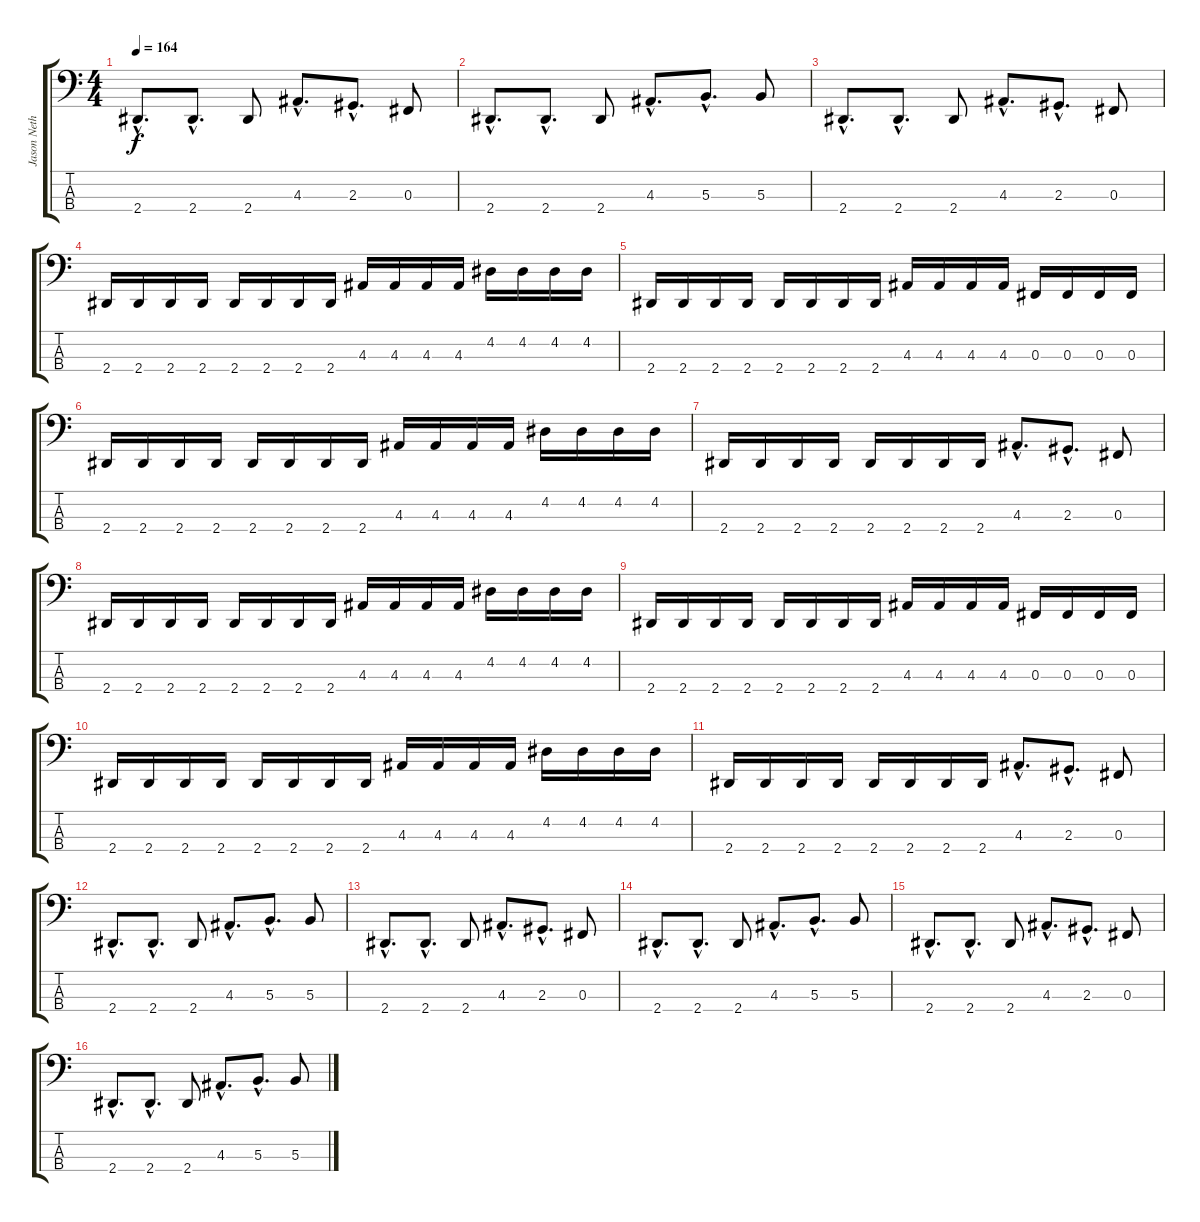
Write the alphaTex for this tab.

\track ("Jason Netherton" "Jason Neth") {instrument electricbassfinger}
\staff {score tabs}
\tuning (E2 B1 Gb1 Db1) {hide}
\ts (4 4)
\tempo 164
\clef f4
\ks c
2.4{hac}.8{d dy f} 2.4{hac}.8{d} 2.4.8 4.3{hac}.8{d} 2.3{hac}.8{d} 0.3.8 |
2.4{hac}.8{d} 2.4{hac}.8{d} 2.4.8 4.3{hac}.8{d} 5.3{hac}.8{d} 5.3.8 |
2.4{hac}.8{d} 2.4{hac}.8{d} 2.4.8 4.3{hac}.8{d} 2.3{hac}.8{d} 0.3.8 |
2.4.16 2.4.16 2.4.16 2.4.16 2.4.16 2.4.16 2.4.16 2.4.16 4.3.16 4.3.16 4.3.16 4.3.16 4.2.16 4.2.16 4.2.16 4.2.16 |
2.4.16 2.4.16 2.4.16 2.4.16 2.4.16 2.4.16 2.4.16 2.4.16 4.3.16 4.3.16 4.3.16 4.3.16 0.3.16 0.3.16 0.3.16 0.3.16 |
2.4.16 2.4.16 2.4.16 2.4.16 2.4.16 2.4.16 2.4.16 2.4.16 4.3.16 4.3.16 4.3.16 4.3.16 4.2.16 4.2.16 4.2.16 4.2.16 |
2.4.16 2.4.16 2.4.16 2.4.16 2.4.16 2.4.16 2.4.16 2.4.16 4.3{hac}.8{d} 2.3{hac}.8{d} 0.3.8 |
2.4.16 2.4.16 2.4.16 2.4.16 2.4.16 2.4.16 2.4.16 2.4.16 4.3.16 4.3.16 4.3.16 4.3.16 4.2.16 4.2.16 4.2.16 4.2.16 |
2.4.16 2.4.16 2.4.16 2.4.16 2.4.16 2.4.16 2.4.16 2.4.16 4.3.16 4.3.16 4.3.16 4.3.16 0.3.16 0.3.16 0.3.16 0.3.16 |
2.4.16 2.4.16 2.4.16 2.4.16 2.4.16 2.4.16 2.4.16 2.4.16 4.3.16 4.3.16 4.3.16 4.3.16 4.2.16 4.2.16 4.2.16 4.2.16 |
2.4.16 2.4.16 2.4.16 2.4.16 2.4.16 2.4.16 2.4.16 2.4.16 4.3{hac}.8{d} 2.3{hac}.8{d} 0.3.8 |
2.4{hac}.8{d} 2.4{hac}.8{d} 2.4.8 4.3{hac}.8{d} 5.3{hac}.8{d} 5.3.8 |
2.4{hac}.8{d} 2.4{hac}.8{d} 2.4.8 4.3{hac}.8{d} 2.3{hac}.8{d} 0.3.8 |
2.4{hac}.8{d} 2.4{hac}.8{d} 2.4.8 4.3{hac}.8{d} 5.3{hac}.8{d} 5.3.8 |
2.4{hac}.8{d} 2.4{hac}.8{d} 2.4.8 4.3{hac}.8{d} 2.3{hac}.8{d} 0.3.8 |
2.4{hac}.8{d} 2.4{hac}.8{d} 2.4.8 4.3{hac}.8{d} 5.3{hac}.8{d} 5.3.8
